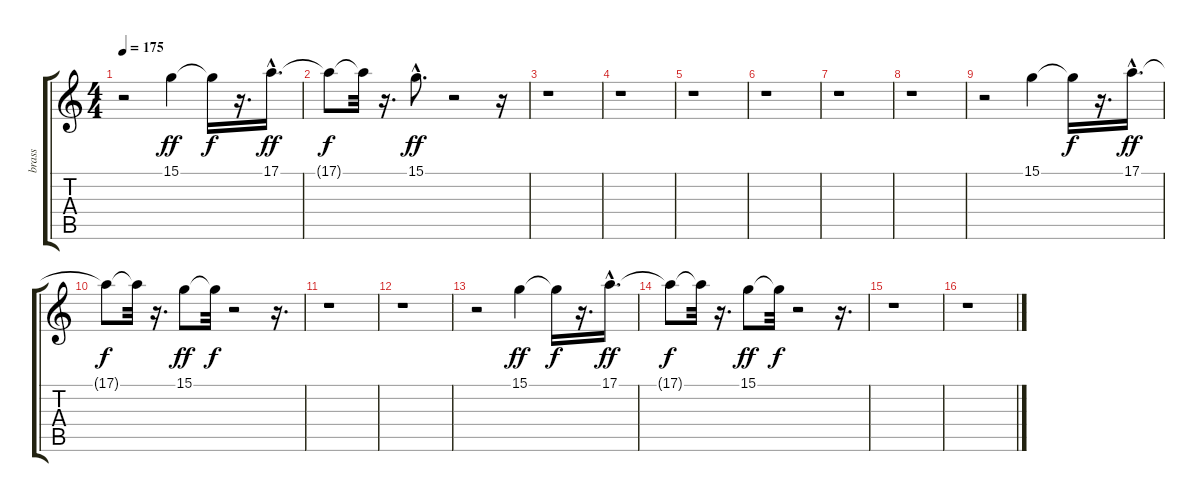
\track ("brass" "brass") {instrument synthbrass1}
\staff {score tabs}
\tuning (E4 B3 G3 D3 A2 E2) {hide}
\ts (4 4)
\tempo 175
\clef g2
\ks c
r.2{dy f} 15.1.4{dy ff} 15.1{t}.16{dy f} r.16{d} 17.1{hac}.16{d dy ff} |
17.1{t}.8{dy f} 17.1{t}.32 r.16{d} 15.1{hac}.8{d dy ff} r.2 r.16 |
r.1 |
r.1 |
r.1 |
r.1 |
r.1 |
r.1 |
r.2 15.1.4 15.1{t}.16{dy f} r.16{d} 17.1{hac}.16{d dy ff} |
17.1{t}.8{dy f} 17.1{t}.32 r.16{d} 15.1.8{dy ff} 15.1{t}.32{dy f} r.2 r.16{d} |
r.1 |
r.1 |
r.2 15.1.4{dy ff} 15.1{t}.16{dy f} r.16{d} 17.1{hac}.16{d dy ff} |
17.1{t}.8{dy f} 17.1{t}.32 r.16{d} 15.1.8{dy ff} 15.1{t}.32{dy f} r.2 r.16{d} |
r.1 |
r.1
